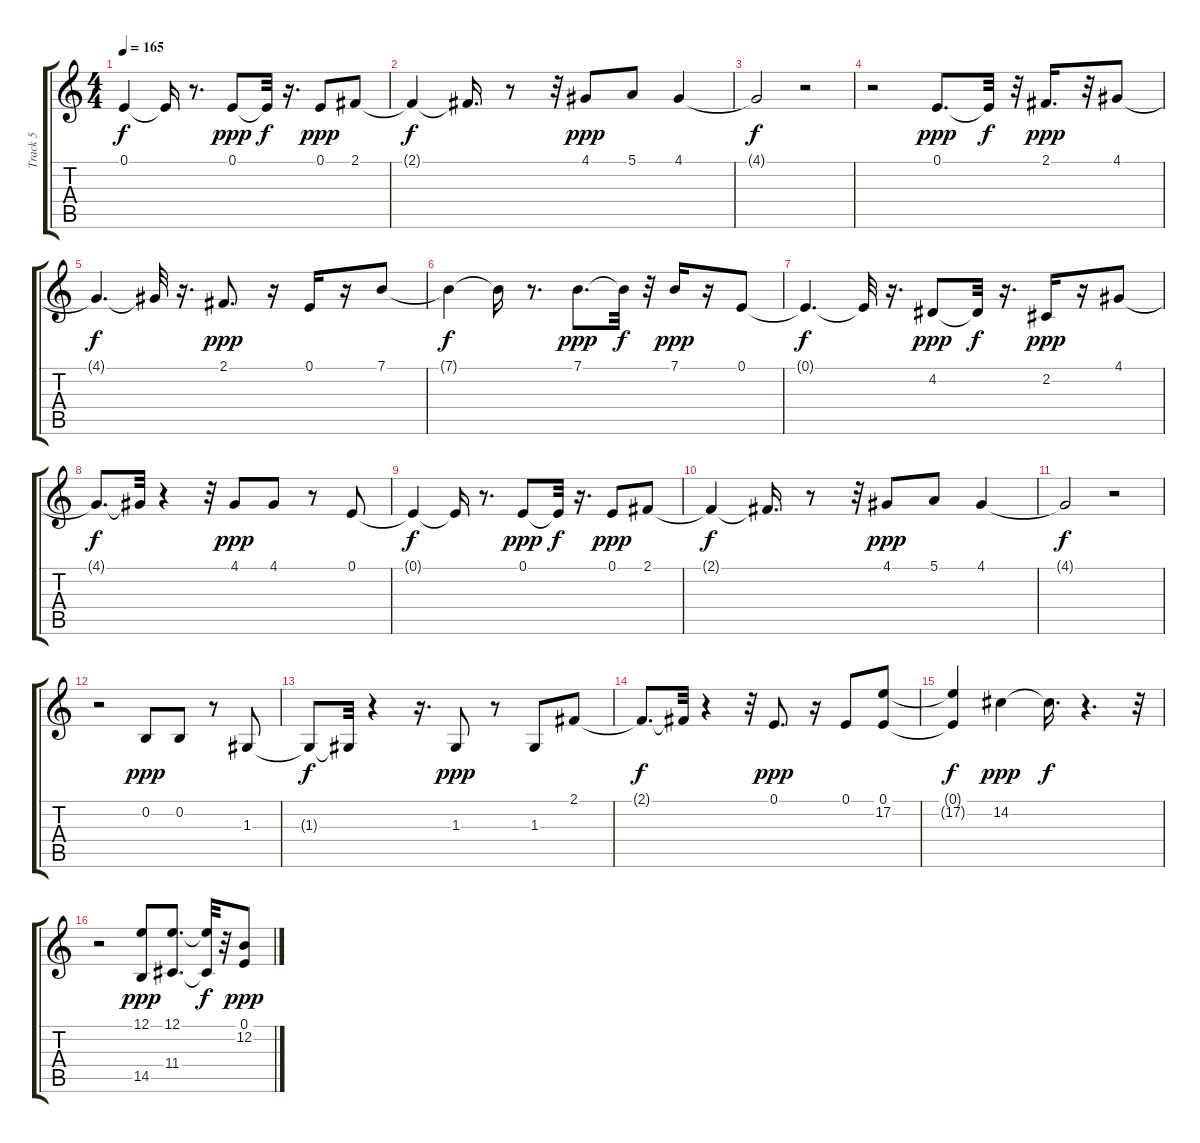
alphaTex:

\track ("Track 5" "Track 5") {instrument lead3calliope}
\staff {score tabs}
\tuning (E4 B3 G3 D3 A2 E2) {hide}
\ts (4 4)
\tempo 165
\clef g2
\ks c
0.1{t}.4{dy f} 0.1{t}.16 r.8{d} 0.1.8{dy ppp} 0.1{t}.32{dy f} r.16{d} 0.1.8{dy ppp} 2.1.8 |
2.1{t}.4{dy f} 2.1{t}.16{d} r.8 r.32 4.1.8{dy ppp} 5.1.8 4.1.4 |
4.1{t}.2{dy f} r.2 |
r.2 0.1.8{d dy ppp} 0.1{t}.32{dy f} r.32 2.1.16{d dy ppp} r.32 4.1.8 |
4.1{t}.4{d dy f} 4.1{t}.32 r.16{d} 2.1.8{d dy ppp} r.16 0.1.16 r.16 7.1.8 |
7.1{t}.4{dy f} 7.1{t}.16 r.8{d} 7.1.8{d dy ppp} 7.1{t}.32{dy f} r.32 7.1.16{dy ppp} r.16 0.1.8 |
0.1{t}.4{d dy f} 0.1{t}.32 r.16{d} 4.2.8{dy ppp} 4.2{t}.32{dy f} r.16{d} 2.2.16{dy ppp} r.16 4.1.8 |
4.1{t}.8{d dy f} 4.1{t}.32 r.4 r.32 4.1.8{dy ppp} 4.1.8 r.8 0.1.8 |
0.1{t}.4{dy f} 0.1{t}.16 r.8{d} 0.1.8{dy ppp} 0.1{t}.32{dy f} r.16{d} 0.1.8{dy ppp} 2.1.8 |
2.1{t}.4{dy f} 2.1{t}.16{d} r.8 r.32 4.1.8{dy ppp} 5.1.8 4.1.4 |
4.1{t}.2{dy f} r.2 |
r.2 0.2.8{dy ppp} 0.2.8 r.8 1.3.8 |
1.3{t}.8{dy f} 1.3{t}.32 r.4 r.16{d} 1.3.8{dy ppp} r.8 1.3.8 2.1.8 |
2.1{t}.8{d dy f} 2.1{t}.32 r.4 r.32 0.1.8{d dy ppp} r.16 0.1.8 (0.1 17.2).8 |
(0.1{t} 17.2{t}).4{dy f} 14.2.4{dy ppp} 14.2{t}.16{d dy f} r.4{d} r.32 |
r.2 (12.1 14.5).8{dy ppp} (12.1 11.4).8{d} (12.1{t} 11.4{t}).32{dy f} r.32 (0.1 12.2).8{dy ppp}
